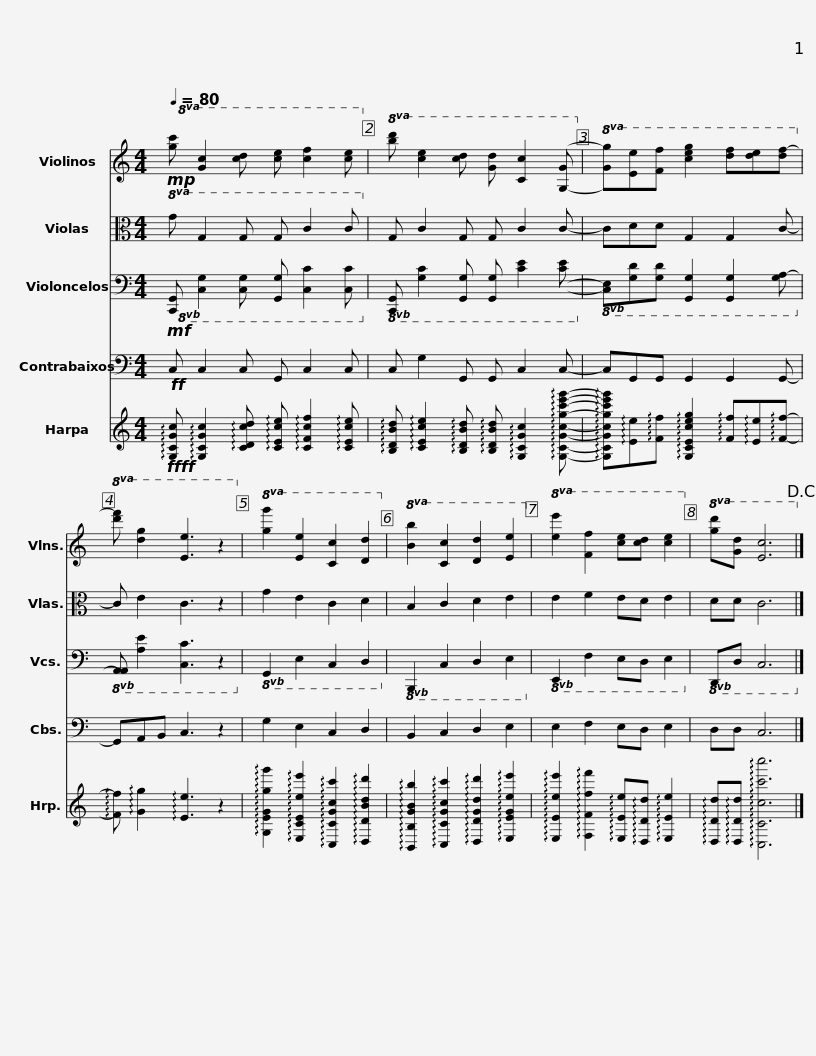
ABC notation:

X:1
%%score 1 2 3 4 5
L:1/8
Q:1/4=80
M:4/4
I:linebreak $
K:C
V:1 treble
V:2 alto
V:3 bass
V:4 bass transpose=-12
V:5 treble
V:1
!mp!!8va(! [gc'] [gc']2 [c'd'] [c'e'] [c'f']2 [c'e']!8va)! |!8va(! [bd'] [c'e']2 [c'd'] [gd'] [cc']2 [Gg]-!8va)! |!8va(! [Gg][ee'][ff'] [c'e'g']2 [d'f'][d'e'][d'f'-]!8va)! |$!8va(! [d'f'] [d'g']2 [ee']3 z2!8va)! |!8va(! [gg']2 [ee']2 [cc']2 [dd']2!8va)! | %5
!8va(! [Bb]2 [cc']2 [dd']2 [ee']2!8va)! |!8va(! [ee']2 [ff']2 [c'e'][c'd'] [c'e']2!8va)! |!8va(! [gd'][gd'] [ec']6!8va)!!D.C.! |] %8
V:2
!8va(! G G2 G G c2 c!8va)! | G, C2 G, G, C2 C- | CDD G,2 G,2 C- |$ C E2 C3 z2 | G2 E2 C2 D2 | %5
 B,2 C2 D2 E2 | E2 F2 ED E2 | DD C6 |] %8
V:3
!mf!!8vb(! [C,,G,,] [C,,G,,]2 [C,,G,,] [G,,,G,,] [C,,C,]2 [C,,C,]!8vb)! |!8vb(! [C,,G,,] [G,,C,]2 [G,,,G,,] [G,,,G,,] [C,E,]2 [C,E,]-!8vb)! |!8vb(! [C,E,][G,,D,][G,,D,] [G,,,G,,]2 [G,,,G,,]2 [G,,A,,-]!8vb)! |$!8vb(! [A,,A,,] [A,,E,]2 [C,,C,]3 z2!8vb)! |!8vb(! G,,2 E,,2 C,,2 D,,2!8vb)! | %5
!8vb(! B,,,2 C,,2 D,,2 E,,2!8vb)! |!8vb(! E,,2 F,,2 E,,D,, E,,2!8vb)! |!8vb(! D,,D,, C,,6!8vb)! |] %8
V:4
!ff! C, C,2 C, G,, C,2 C, | C, G,2 G,, G,, C,2 C,- | C,G,,G,, G,,2 G,,2 G,,- |$ G,,A,,B,, C,3 z2 | G,2 E,2 C,2 D,2 | %5
 B,,2 C,2 D,2 E,2 | E,2 F,2 E,D, E,2 | D,D, C,6 |] %8
V:5
!ffff! !arpeggio![G,CGc] !arpeggio![G,CGc]2 !arpeggio![CDcd] !arpeggio![CEce] !arpeggio![CFcf]2 !arpeggio![CEce] | !arpeggio![B,DBd] !arpeggio![CEce]2 !arpeggio![B,DBd] !arpeggio![B,DBd] !arpeggio![G,CGc]2 !arpeggio![G,CGcgc'e'g']- | !arpeggio![G,CGcgc'e'g']!arpeggio![Ee]!arpeggio![Ff] !arpeggio![G,CEceg]2 !arpeggio![Ff]!arpeggio![Ee]!arpeggio![Ff]- |$ !arpeggio![Ff] !arpeggio![Gg]2 !arpeggio![Ee]3 z2 | !arpeggio![G,EGgg']2 !arpeggio![E,CEee']2 !arpeggio![C,CGcc']2 !arpeggio![D,DBdd']2 | %5
 !arpeggio![B,,B,GBb]2 !arpeggio![C,CGcc']2 !arpeggio![D,DGdd']2 !arpeggio![E,EGee']2 | !arpeggio![E,Eee']2 !arpeggio![F,Fff']2 !arpeggio![E,Ee]!arpeggio![D,Dd] !arpeggio![E,Ee]2 | !arpeggio![D,Dd]!arpeggio![D,Dd] !arpeggio![C,Ccc'c'']6 |] %8
